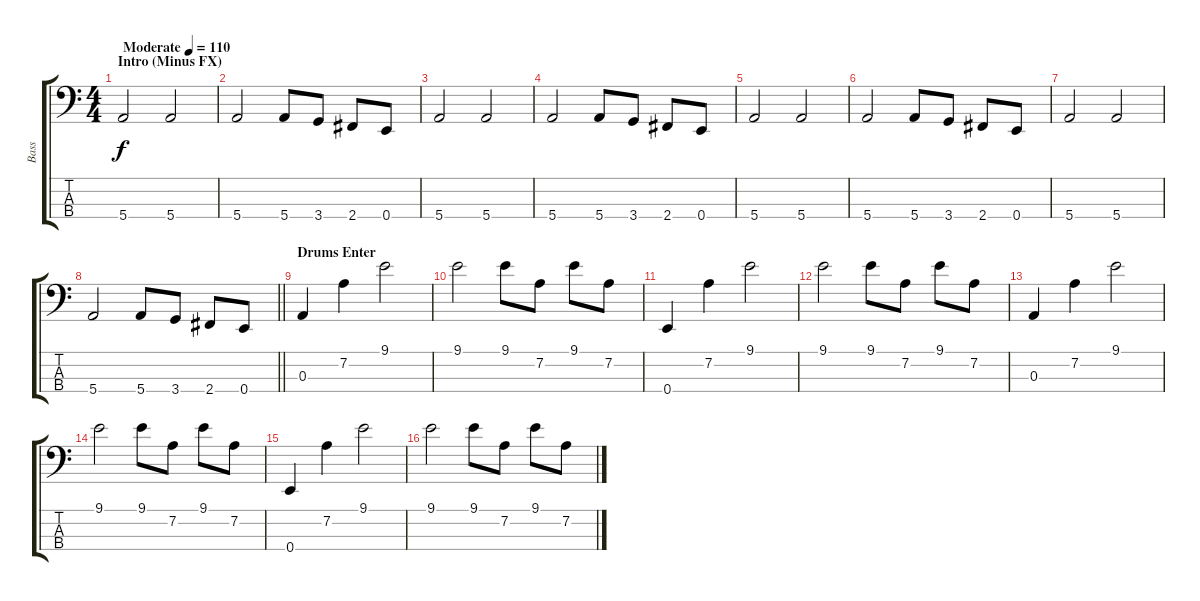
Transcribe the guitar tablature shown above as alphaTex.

\track ("Bass" "Bass") {instrument electricbasspick}
\staff {score tabs}
\tuning (G2 D2 A1 E1) {hide}
\ts (4 4)
\section ("" "Intro (Minus FX)")
\tempo (110 "Moderate")
\clef f4
\ks c
5.4.2{dy f instrument electricbasspick} 5.4.2 |
5.4.2 5.4.8 3.4.8 2.4.8 0.4.8 |
5.4.2 5.4.2 |
5.4.2 5.4.8 3.4.8 2.4.8 0.4.8 |
5.4.2 5.4.2 |
5.4.2 5.4.8 3.4.8 2.4.8 0.4.8 |
5.4.2 5.4.2 |
\barLineRight lightlight
5.4.2 5.4.8 3.4.8 2.4.8 0.4.8 |
\section ("" "Drums Enter")
0.3.4 7.2.4 9.1.2 |
9.1.2 9.1.8 7.2.8 9.1.8 7.2.8 |
0.4.4 7.2.4 9.1.2 |
9.1.2 9.1.8 7.2.8 9.1.8 7.2.8 |
0.3.4 7.2.4 9.1.2 |
9.1.2 9.1.8 7.2.8 9.1.8 7.2.8 |
0.4.4 7.2.4 9.1.2 |
9.1.2 9.1.8 7.2.8 9.1.8 7.2.8
